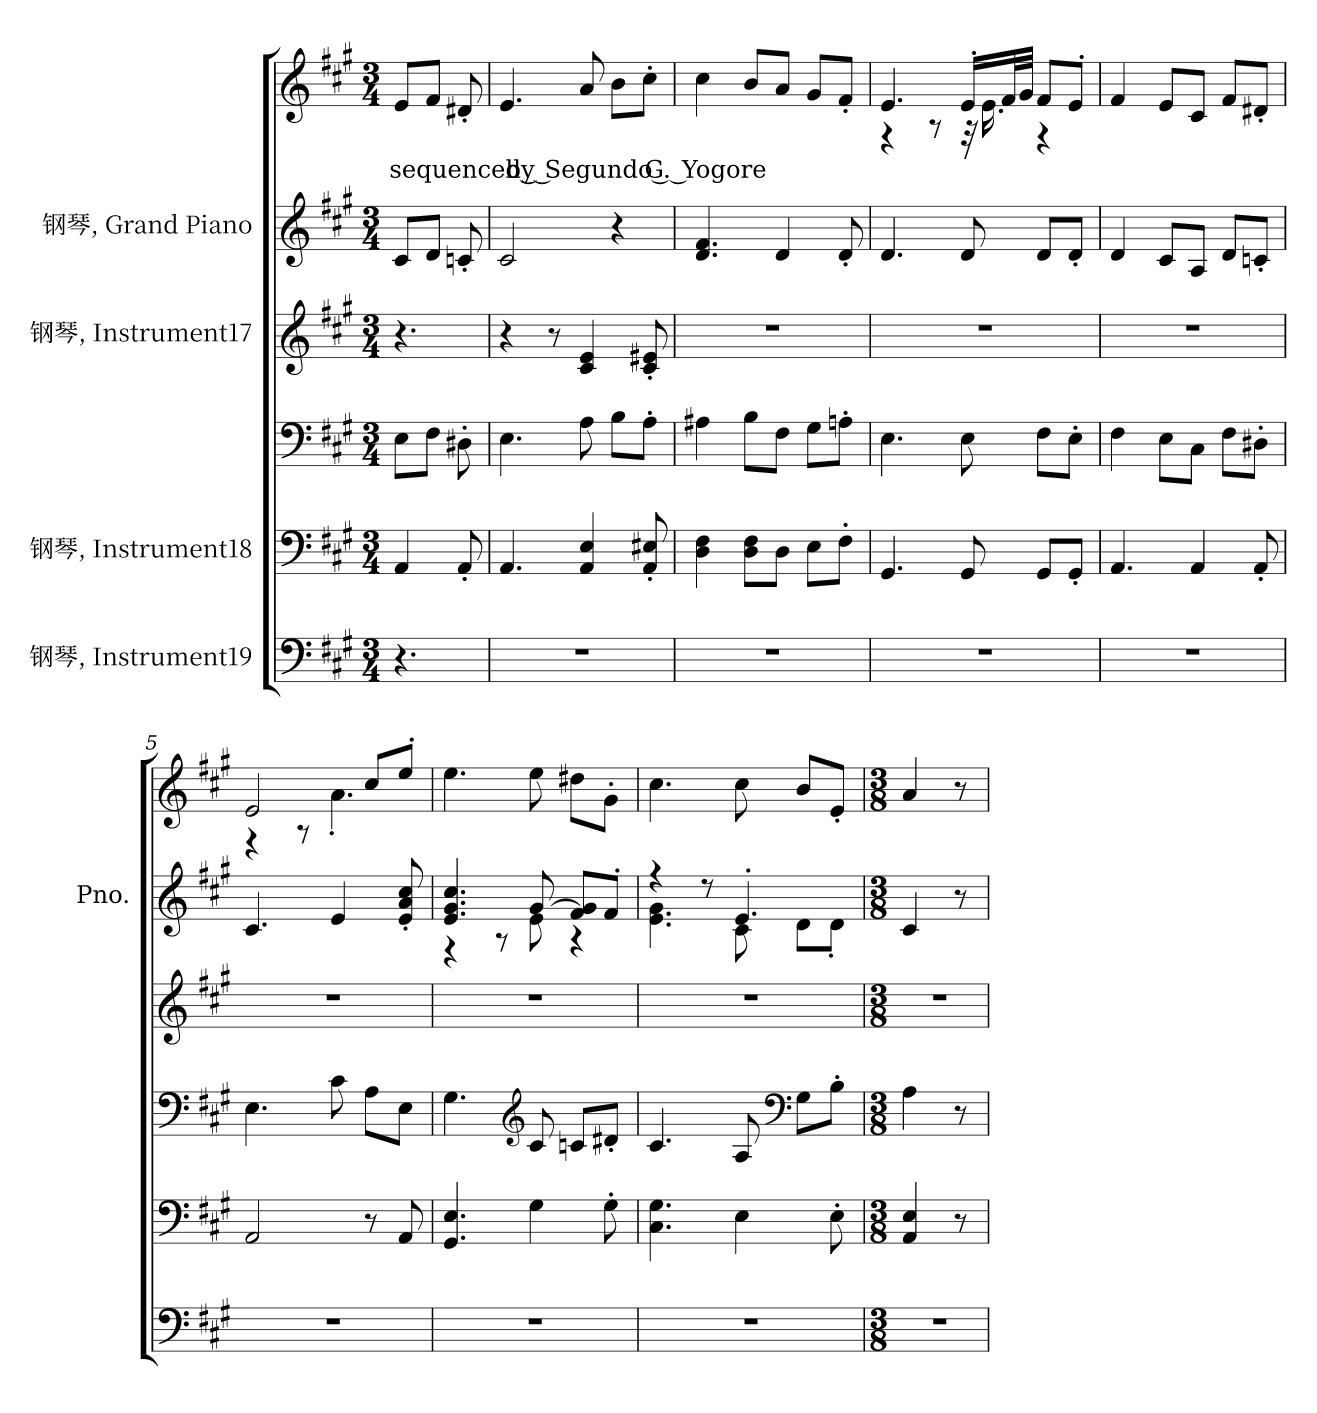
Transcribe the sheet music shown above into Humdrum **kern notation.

**kern	**kern	**kern	**kern	**kern	**kern	**text
*part4	*part3	*part3	*part2	*part1	*part1	*part1
*staff6	*staff5	*staff4	*staff3	*staff2	*staff1	*staff1
*I"钢琴, Instrument19	*I"钢琴, Instrument18	*	*I"钢琴, Instrument17	*I"钢琴, Grand Piano	*	*
*	*	*	*	*I'Pno.	*	*
*clefF4	*clefF4	*clefF4	*clefG2	*clefG2	*clefG2	*
*k[f#c#g#]	*k[f#c#g#]	*k[f#c#g#]	*k[f#c#g#]	*k[f#c#g#]	*k[f#c#g#]	*
*M3/4	*M3/4	*M3/4	*M3/4	*M3/4	*M3/4	*
*MM72	*MM72	*MM72	*MM72	*MM72	*MM72	*
=	=	=	=	=	=	=
4.r	4AA/	8E\L	4.r	8c#/L	8e/L	sequenced by Segundo G. Yogore
.	.	8F#\J	.	8d/J	8f#/J	.
.	8AA'/	8D#X'\	.	8cn'/	8d#X'/	.
=1	=1	=1	=1	=1	=1	=1
2.r	4.AA/	4.E\	4r	2c#/	4.e/	.
.	.	.	8r	.	.	.
.	4AA/ 4E/	8A\	4c#/ 4e/	.	8a/	.
.	.	8B\L	.	4r	8b\L	.
.	8AA/' 8E#X/'	8A'\J	8c#/' 8e#X/'	.	8cc#'\J	.
=2	=2	=2	=2	=2	=2	=2
2.r	4D\ 4F#\	4A#X\	2.r	4.d/ 4.f#/	4cc#\	.
.	8D\ 8F#\L	8B\L	.	.	8b/L	.
.	8D\J	8F#\J	.	4d/	8a/J	.
.	8E\L	8G#\L	.	.	8g#/L	.
.	8F#'\J	8An'\J	.	8d'/	8f#'/J	.
!!LO:LB:g=z
=3	=3	=3	=3	=3	=3	=3
*	*	*	*	*	*^	*
2.r	4.GG#/	4.E\	2.r	4.d/	4.e/	4r	.
.	.	.	.	.	.	8r	.
.	8GG#/	8E\	.	8d/	16e'/LL	32r	.
.	.	.	.	.	.	16.e\	.
.	.	.	.	.	32f#/L	.	.
.	.	.	.	.	32g#/JJJ	.	.
.	8GG#/L	8F#\L	.	8d/L	8f#/L	4r	.
.	8GG#'/J	8E'\J	.	8d'/J	8e'/J	.	.
*	*	*	*	*	*v	*v	*
=4	=4	=4	=4	=4	=4	=4
2.r	4.AA/	4F#\	2.r	4d/	4f#/	.
.	.	8E\L	.	8c#/L	8e/L	.
.	4AA/	8C#\J	.	8A/J	8c#/J	.
.	.	8F#\L	.	8d/L	8f#/L	.
.	8AA'/	8D#X'\J	.	8cn'/J	8d#X'/J	.
=5	=5	=5	=5	=5	=5	=5
*	*	*	*	*	*^	*
2.r	2AA/	4.E\	2.r	4.c#/	2e/	4r	.
.	.	.	.	.	.	8r	.
.	.	8c#\	.	4e/	.	4.a'\	.
.	8r	8A\L	.	.	8cc#/L	.	.
.	8AA/	8E\J	.	8e/' 8a/' 8cc#/'	8ee'/J	.	.
*	*	*	*	*	*v	*v	*
=6	=6	=6	=6	=6	=6	=6
*	*	*	*	*^	*	*
2.r	4.GG#/ 4.E/	4.G#\	2.r	4.e/ 4.g#/ 4.cc#/	4r	4.ee\	.
.	.	.	.	.	8r	.	.
*	*	*clefG2	*	*	*	*	*
.	4G#\	8c#/	.	[8g#/	8e\	8ee\	.
.	.	8cn/L	.	8f#/ 8g#/]L	4r	8dd#X\L	.
.	8G#'\	8d#X'/J	.	8f#'/J	.	8g#'\J	.
!!LO:PB:g=z
=7	=7	=7	=7	=7	=7	=7	=7
2.r	4.C#\ 4.G#\	4.c#/	2.r	4r	4.e\ 4.g#\	4.cc#\	.
.	.	.	.	8r	.	.	.
.	4E\	8A/	.	4.e'/	8c#\	8cc#\	.
*	*	*clefF4	*	*	*	*	*
.	.	8G#\L	.	.	8d\L	8b/L	.
.	8E'\	8B'\J	.	.	8d'\J	8e'/J	.
*	*	*	*	*v	*v	*	*
=8	=8	=8	=8	=8	=8	=8
*M3/8	*M3/8	*M3/8	*M3/8	*M3/8	*M3/8	*
4.r	4AA/ 4E/	4A\	4.r	4c#/	4a/	.
.	8r	8r	.	8r	8r	.
=	=	=	=	=	=	=
*-	*-	*-	*-	*-	*-	*-
